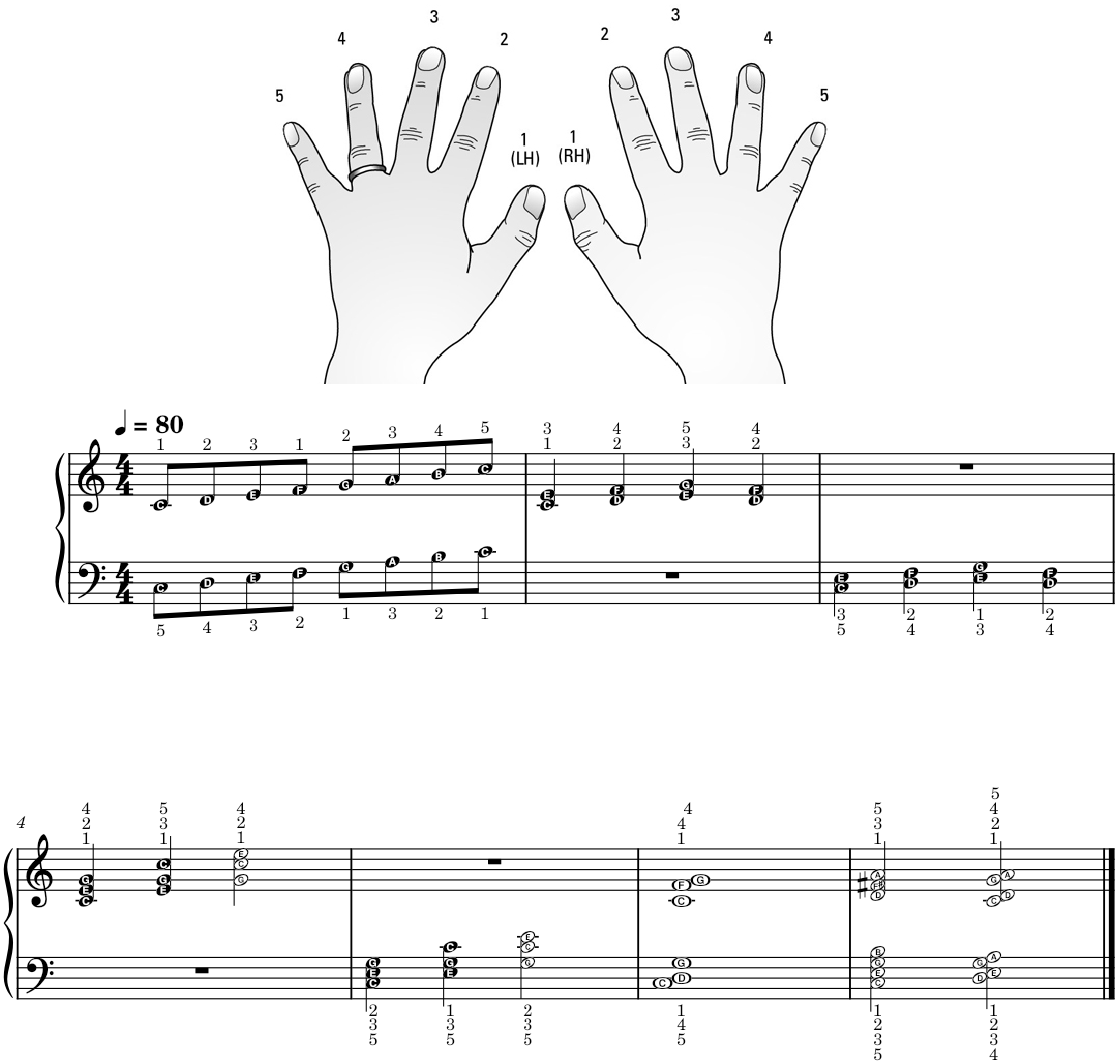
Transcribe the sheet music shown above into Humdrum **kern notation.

**kern	**kern
*part1	*part1
*staff2	*staff1
*I"Piano	*
*I'Pno.	*
*clefF4	*clefG2
*k[]	*k[]
*M4/4	*M4/4
*MM80	*MM80
=1	=1
8C\L	8c/L
8D\	8d/
8E\	8e/
8F\J	8f/J
8G\L	8g/L
8A\	8a/
8B\	8b/
8c\J	8cc/J
=2	=2
1r	4c/ 4e/
.	4d/ 4f/
.	4e/ 4g/
.	4d/ 4f/
=3	=3
4C\ 4E\	1r
4D\ 4F\	.
4E\ 4G\	.
4D\ 4F\	.
!!LO:LB:g=z
=4	=4
1r	4c/ 4e/ 4g/
.	4e/ 4g/ 4cc/
.	2g\ 2cc\ 2ee\
=5	=5
4C\ 4E\ 4G\	1r
4E\ 4G\ 4c\	.
2G\ 2c\ 2e\	.
=6	=6
1C 1D 1G	1c 1f 1g
=7	=7
2C\ 2E\ 2G\ 2B\	2d/ 2f#X/ 2a/
2D\ 2E\ 2G\ 2A\	2c/ 2d/ 2g/ 2a/
==	==
*-	*-
